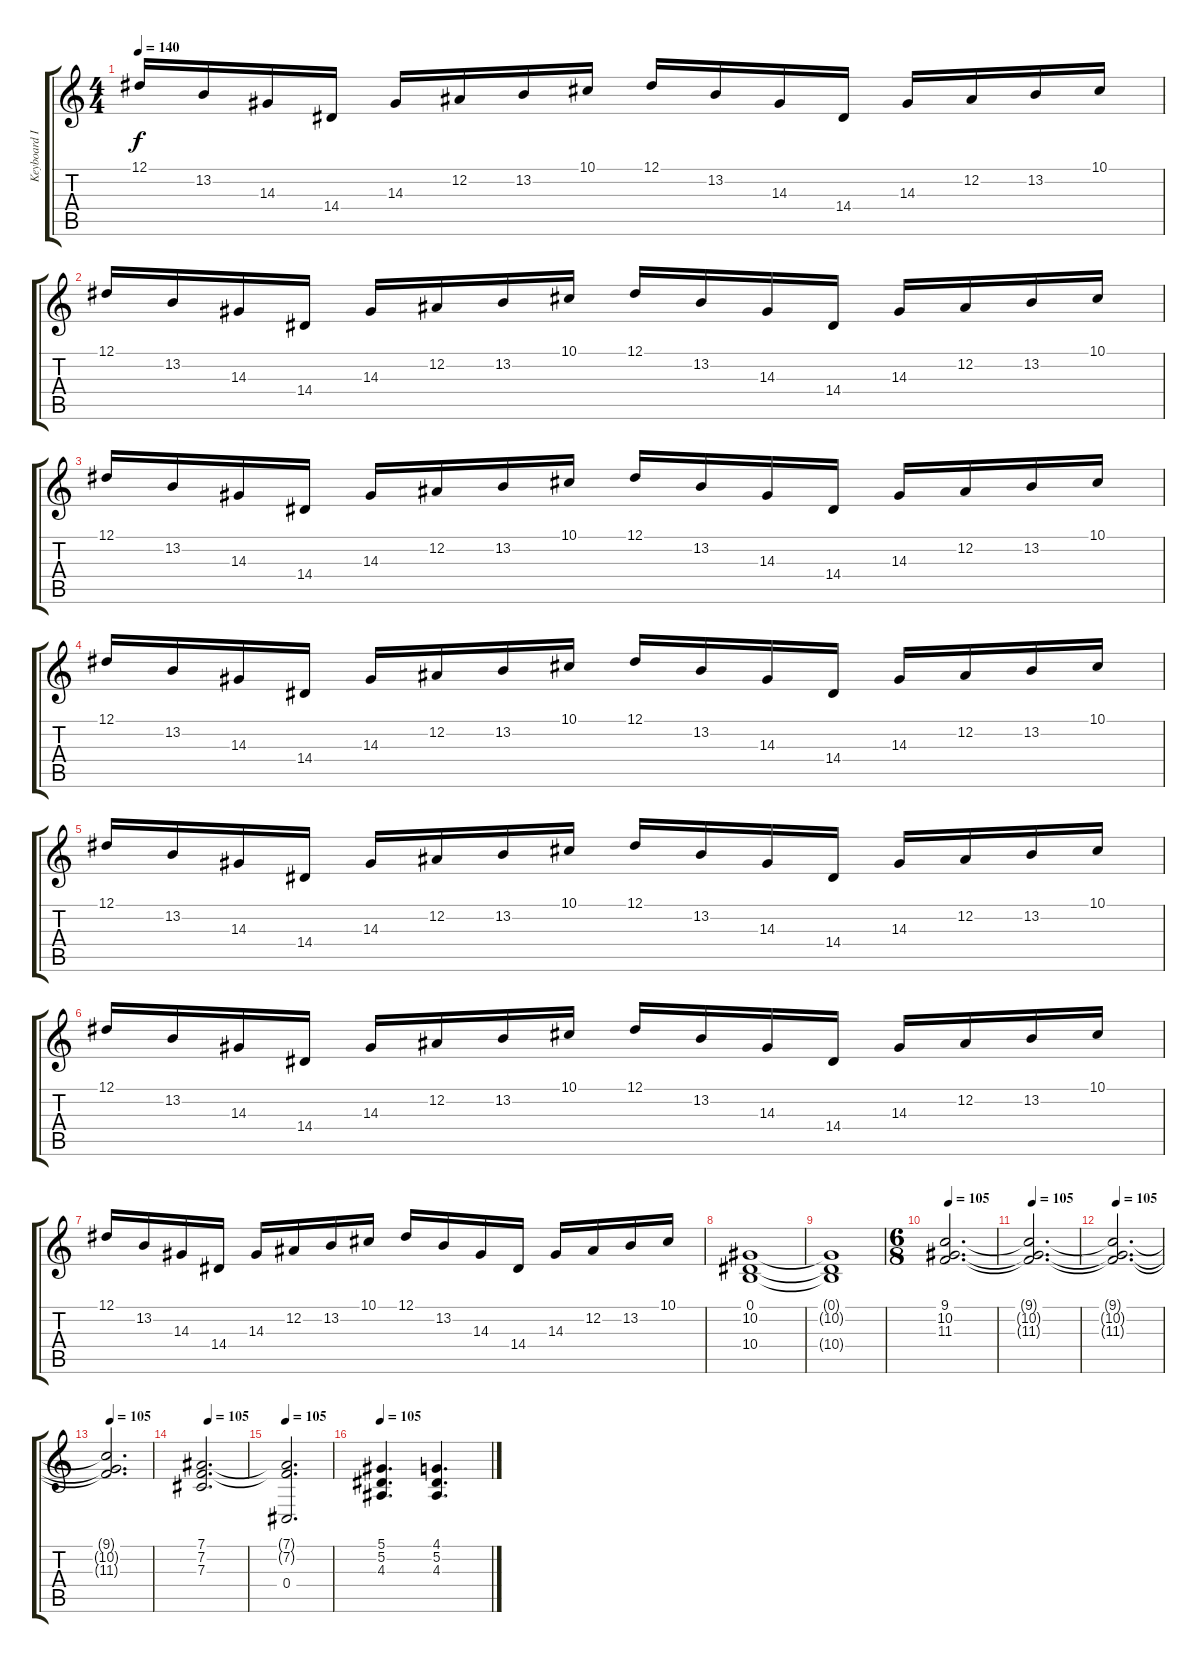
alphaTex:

\track ("Keyboard II" "Keyboard I") {instrument rockorgan}
\staff {score tabs}
\tuning (Eb4 Bb3 Gb3 Db3 Ab2 Eb2) {hide}
\ts (4 4)
\tempo 140
\clef g2
\ks c
12.1.16{dy f} 13.2.16 14.3.16 14.4.16 14.3.16 12.2.16 13.2.16 10.1.16 12.1.16 13.2.16 14.3.16 14.4.16 14.3.16 12.2.16 13.2.16 10.1.16 |
12.1.16 13.2.16 14.3.16 14.4.16 14.3.16 12.2.16 13.2.16 10.1.16 12.1.16 13.2.16 14.3.16 14.4.16 14.3.16 12.2.16 13.2.16 10.1.16 |
12.1.16 13.2.16 14.3.16 14.4.16 14.3.16 12.2.16 13.2.16 10.1.16 12.1.16 13.2.16 14.3.16 14.4.16 14.3.16 12.2.16 13.2.16 10.1.16 |
12.1.16 13.2.16 14.3.16 14.4.16 14.3.16 12.2.16 13.2.16 10.1.16 12.1.16 13.2.16 14.3.16 14.4.16 14.3.16 12.2.16 13.2.16 10.1.16 |
12.1.16 13.2.16 14.3.16 14.4.16 14.3.16 12.2.16 13.2.16 10.1.16 12.1.16 13.2.16 14.3.16 14.4.16 14.3.16 12.2.16 13.2.16 10.1.16 |
12.1.16 13.2.16 14.3.16 14.4.16 14.3.16 12.2.16 13.2.16 10.1.16 12.1.16 13.2.16 14.3.16 14.4.16 14.3.16 12.2.16 13.2.16 10.1.16 |
12.1.16 13.2.16 14.3.16 14.4.16 14.3.16 12.2.16 13.2.16 10.1.16 12.1.16 13.2.16 14.3.16 14.4.16 14.3.16 12.2.16 13.2.16 10.1.16 |
(0.1 10.2 10.4).1 |
(0.1{t} 10.2{t} 10.4{t}).1 |
\ts (6 8)
\tempo 105
(9.1 10.2 11.3).2{d instrument synthstrings2} |
\tempo 105
(9.1{t} 10.2{t} 11.3{t}).2{d} |
\tempo 105
(9.1{t} 10.2{t} 11.3{t}).2{d} |
\tempo 105
(9.1{t} 10.2{t} 11.3{t}).2{d} |
\tempo (105 0.16666666666666666)
(7.1 7.2 7.3).2{d} |
\tempo 105
(7.1{t} 7.2{t} 0.4).2{d} |
\tempo 105
(5.1 5.2 4.3).4{d} (4.1 5.2 4.3).4{d}
